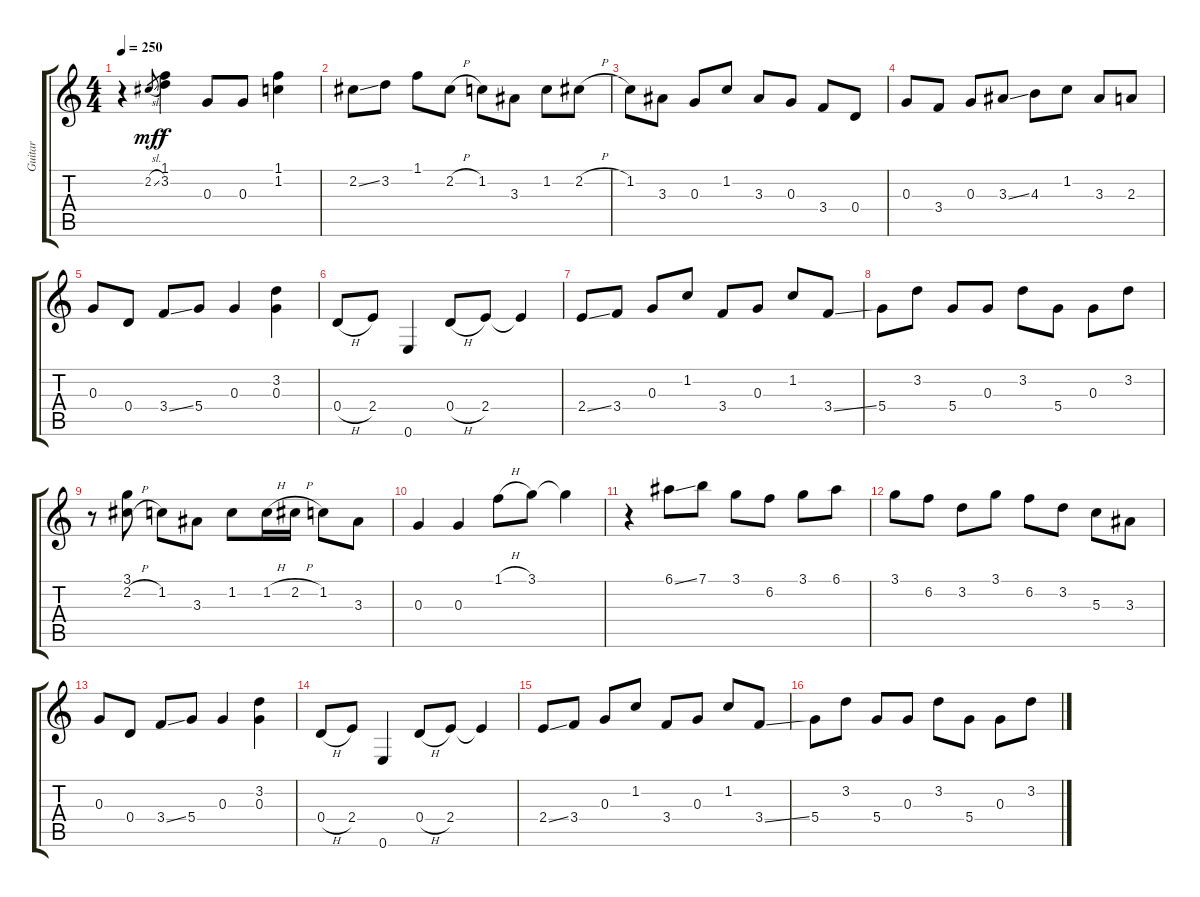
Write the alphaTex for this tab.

\track ("Guitar" "Guitar") {instrument acousticguitarnylon}
\staff {score tabs}
\tuning (E4 B3 G3 D3 A2 E2) {hide}
\ts (4 4)
\tempo 250
\clef g2
\ks c
r.4{dy mf} 2.2{sl}.8{gr} (1.1 3.2).4{dy f} 0.3.8 0.3.8 (1.1 1.2).4 |
2.2{ss}.8 3.2.8 1.1.8 2.2{h}.8 1.2.8 3.3.8 1.2.8 2.2{h}.8 |
1.2.8 3.3.8 0.3.8 1.2.8 3.3.8 0.3.8 3.4.8 0.4.8 |
0.3.8 3.4.8 0.3.8 3.3{ss}.8 4.3.8 1.2.8 3.3.8 2.3.8 |
0.3.8 0.4.8 3.4{ss}.8 5.4.8 0.3.4 (3.2 0.3).4 |
0.4{h}.8 2.4.8 0.6.4 0.4{h}.8 2.4.8 2.4{t}.4 |
2.4{ss}.8 3.4.8 0.3.8 1.2.8 3.4.8 0.3.8 1.2.8 3.4{ss}.8 |
5.4.8 3.2.8 5.4.8 0.3.8 3.2.8 5.4.8 0.3.8 3.2.8 |
r.8 (3.1 2.2{h}).8 1.2.8 3.3.8 1.2.8 1.2{h}.16 2.2{h}.16 1.2.8 3.3.8 |
0.3.4 0.3.4 1.1{h}.8 3.1.8 3.1{t}.4 |
r.4 6.1{ss}.8 7.1.8 3.1.8 6.2.8 3.1.8 6.1.8 |
3.1.8 6.2.8 3.2.8 3.1.8 6.2.8 3.2.8 5.3.8 3.3.8 |
0.3.8 0.4.8 3.4{ss}.8 5.4.8 0.3.4 (3.2 0.3).4 |
0.4{h}.8 2.4.8 0.6.4 0.4{h}.8 2.4.8 2.4{t}.4 |
2.4{ss}.8 3.4.8 0.3.8 1.2.8 3.4.8 0.3.8 1.2.8 3.4{ss}.8 |
5.4.8 3.2.8 5.4.8 0.3.8 3.2.8 5.4.8 0.3.8 3.2.8
